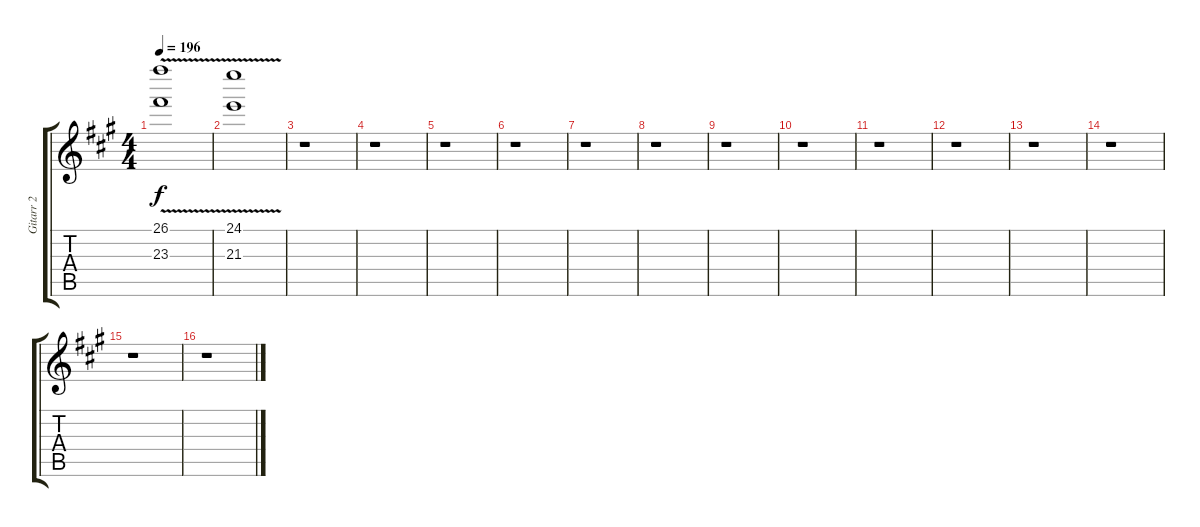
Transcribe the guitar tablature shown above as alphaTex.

\track ("Gitarr 2" "Gitarr 2") {instrument distortionguitar}
\staff {score tabs}
\tuning (E4 B3 G3 D3 A2 E2) {hide}
\ts (4 4)
\tempo 196
\clef g2
\ks a
(26.1{v} 23.3).1{dy f} |
(24.1{v} 21.3).1 |
r.1 |
r.1 |
r.1 |
r.1 |
r.1 |
r.1 |
r.1 |
r.1 |
r.1 |
r.1 |
r.1 |
r.1 |
r.1 |
r.1
